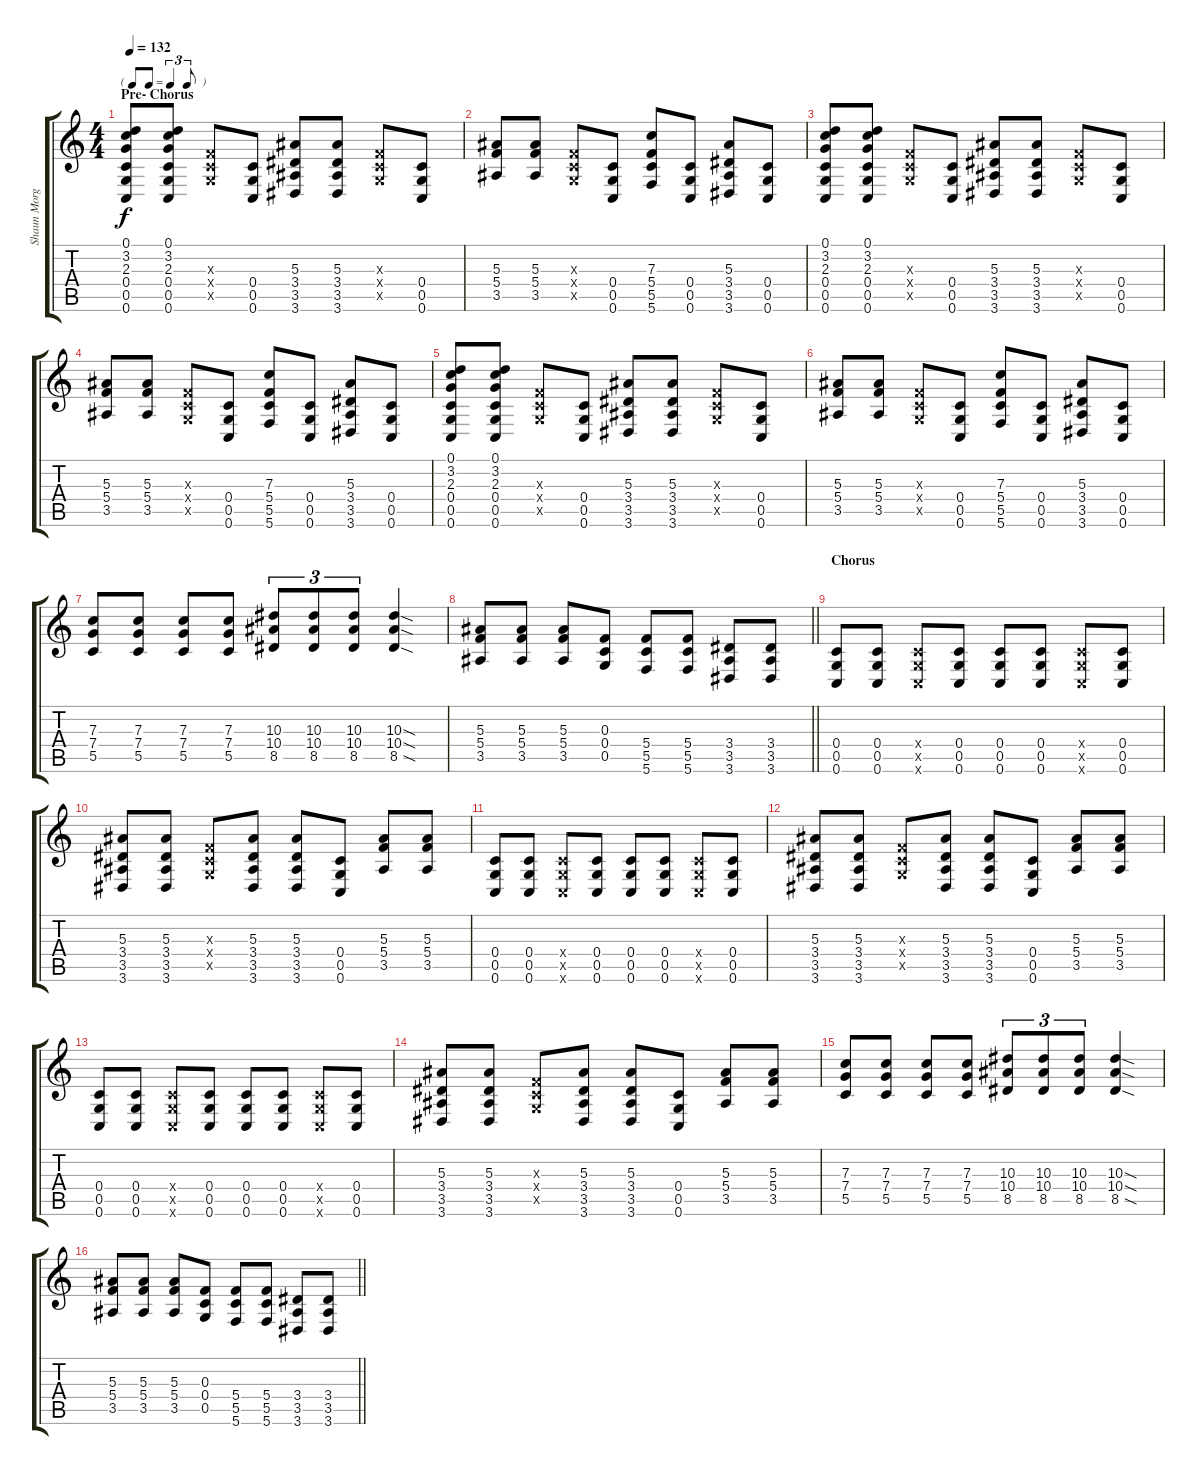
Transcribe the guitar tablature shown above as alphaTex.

\track ("Shaun Morgan" "Shaun Morg") {instrument distortionguitar}
\staff {score tabs}
\tuning (D4 A3 F3 C3 G2 C2) {hide}
\ts (4 4)
\tf triplet8th
\section ("" "Pre- Chorus")
\tempo 132
\clef g2
\ks c
(0.1 3.2 2.3 0.4 0.5 0.6).8{dy f} (0.1 3.2 2.3 0.4 0.5 0.6).8 (0.3{x} 0.4{x} 0.5{x}).8 (0.4 0.5 0.6).8 (5.3 3.4 3.5 3.6).8 (5.3 3.4 3.5 3.6).8 (0.3{x} 0.4{x} 0.5{x}).8 (0.4 0.5 0.6).8 |
(5.3 5.4 3.5).8 (5.3 5.4 3.5).8 (0.3{x} 0.4{x} 0.5{x}).8 (0.4 0.5 0.6).8 (7.3 5.4 5.5 5.6).8 (0.4 0.5 0.6).8 (5.3 3.4 3.5 3.6).8 (0.4 0.5 0.6).8 |
(0.1 3.2 2.3 0.4 0.5 0.6).8 (0.1 3.2 2.3 0.4 0.5 0.6).8 (0.3{x} 0.4{x} 0.5{x}).8 (0.4 0.5 0.6).8 (5.3 3.4 3.5 3.6).8 (5.3 3.4 3.5 3.6).8 (0.3{x} 0.4{x} 0.5{x}).8 (0.4 0.5 0.6).8 |
(5.3 5.4 3.5).8 (5.3 5.4 3.5).8 (0.3{x} 0.4{x} 0.5{x}).8 (0.4 0.5 0.6).8 (7.3 5.4 5.5 5.6).8 (0.4 0.5 0.6).8 (5.3 3.4 3.5 3.6).8 (0.4 0.5 0.6).8 |
(0.1 3.2 2.3 0.4 0.5 0.6).8 (0.1 3.2 2.3 0.4 0.5 0.6).8 (0.3{x} 0.4{x} 0.5{x}).8 (0.4 0.5 0.6).8 (5.3 3.4 3.5 3.6).8 (5.3 3.4 3.5 3.6).8 (0.3{x} 0.4{x} 0.5{x}).8 (0.4 0.5 0.6).8 |
(5.3 5.4 3.5).8 (5.3 5.4 3.5).8 (0.3{x} 0.4{x} 0.5{x}).8 (0.4 0.5 0.6).8 (7.3 5.4 5.5 5.6).8 (0.4 0.5 0.6).8 (5.3 3.4 3.5 3.6).8 (0.4 0.5 0.6).8 |
(7.3 7.4 5.5).8 (7.3 7.4 5.5).8 (7.3 7.4 5.5).8 (7.3 7.4 5.5).8 (10.3 10.4 8.5).8{tu (3 2)} (10.3 10.4 8.5).8{tu (3 2)} (10.3 10.4 8.5).8{tu (3 2)} (10.3{sod} 10.4{sod} 8.5{sod}).4 |
\barLineRight lightlight
(5.3 5.4 3.5).8 (5.3 5.4 3.5).8 (5.3 5.4 3.5).8 (0.3 0.4 0.5).8 (5.4 5.5 5.6).8 (5.4 5.5 5.6).8 (3.4 3.5 3.6).8 (3.4 3.5 3.6).8 |
\section ("" "Chorus")
(0.4 0.5 0.6).8 (0.4 0.5 0.6).8 (0.4{x} 0.5{x} 0.6{x}).8 (0.4 0.5 0.6).8 (0.4 0.5 0.6).8 (0.4 0.5 0.6).8 (0.4{x} 0.5{x} 0.6{x}).8 (0.4 0.5 0.6).8 |
(5.3 3.4 3.5 3.6).8 (5.3 3.4 3.5 3.6).8 (0.3{x} 0.4{x} 0.5{x}).8 (5.3 3.4 3.5 3.6).8 (5.3 3.4 3.5 3.6).8 (0.4 0.5 0.6).8 (5.3 5.4 3.5).8 (5.3 5.4 3.5).8 |
(0.4 0.5 0.6).8 (0.4 0.5 0.6).8 (0.4{x} 0.5{x} 0.6{x}).8 (0.4 0.5 0.6).8 (0.4 0.5 0.6).8 (0.4 0.5 0.6).8 (0.4{x} 0.5{x} 0.6{x}).8 (0.4 0.5 0.6).8 |
(5.3 3.4 3.5 3.6).8 (5.3 3.4 3.5 3.6).8 (0.3{x} 0.4{x} 0.5{x}).8 (5.3 3.4 3.5 3.6).8 (5.3 3.4 3.5 3.6).8 (0.4 0.5 0.6).8 (5.3 5.4 3.5).8 (5.3 5.4 3.5).8 |
(0.4 0.5 0.6).8 (0.4 0.5 0.6).8 (0.4{x} 0.5{x} 0.6{x}).8 (0.4 0.5 0.6).8 (0.4 0.5 0.6).8 (0.4 0.5 0.6).8 (0.4{x} 0.5{x} 0.6{x}).8 (0.4 0.5 0.6).8 |
(5.3 3.4 3.5 3.6).8 (5.3 3.4 3.5 3.6).8 (0.3{x} 0.4{x} 0.5{x}).8 (5.3 3.4 3.5 3.6).8 (5.3 3.4 3.5 3.6).8 (0.4 0.5 0.6).8 (5.3 5.4 3.5).8 (5.3 5.4 3.5).8 |
(7.3 7.4 5.5).8 (7.3 7.4 5.5).8 (7.3 7.4 5.5).8 (7.3 7.4 5.5).8 (10.3 10.4 8.5).8{tu (3 2)} (10.3 10.4 8.5).8{tu (3 2)} (10.3 10.4 8.5).8{tu (3 2)} (10.3{sod} 10.4{sod} 8.5{sod}).4 |
\barLineRight lightlight
(5.3 5.4 3.5).8 (5.3 5.4 3.5).8 (5.3 5.4 3.5).8 (0.3 0.4 0.5).8 (5.4 5.5 5.6).8 (5.4 5.5 5.6).8 (3.4 3.5 3.6).8 (3.4 3.5 3.6).8
